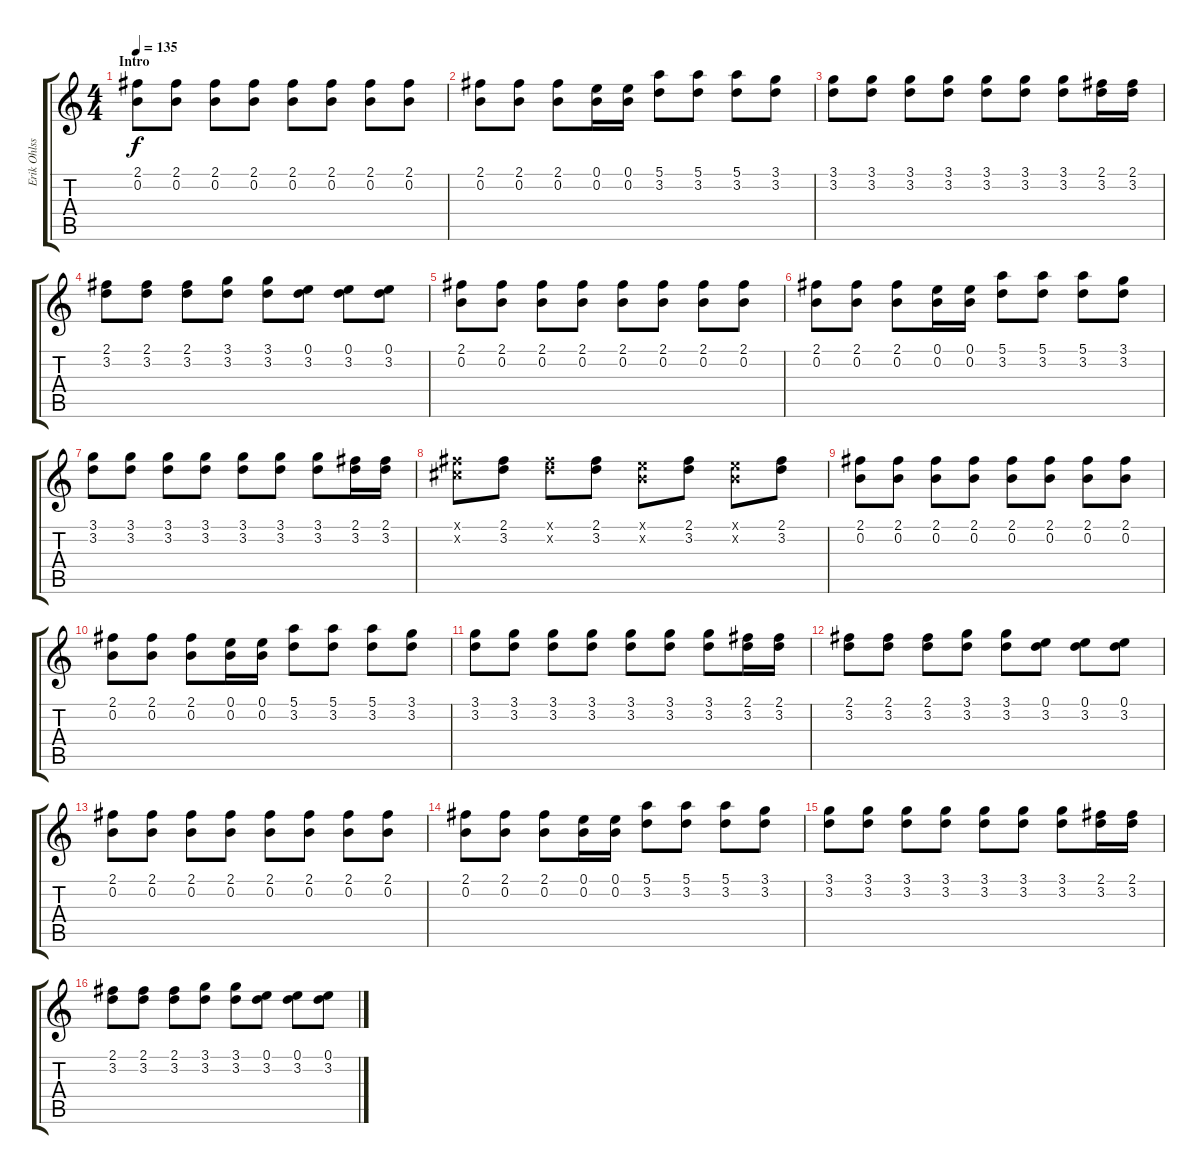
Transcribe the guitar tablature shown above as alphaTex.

\track ("Erik Ohlsson" "Erik Ohlss") {instrument distortionguitar}
\staff {score tabs}
\tuning (E4 B3 G3 D3 A2 E2) {hide}
\ts (4 4)
\section ("" "Intro")
\tempo 135
\clef g2
\ks c
(2.1 0.2).8{dy f instrument distortionguitar} (2.1 0.2).8 (2.1 0.2).8 (2.1 0.2).8 (2.1 0.2).8 (2.1 0.2).8 (2.1 0.2).8 (2.1 0.2).8 |
(2.1 0.2).8 (2.1 0.2).8 (2.1 0.2).8 (0.1 0.2).16 (0.1 0.2).16 (5.1 3.2).8 (5.1 3.2).8 (5.1 3.2).8 (3.1 3.2).8 |
(3.1 3.2).8 (3.1 3.2).8 (3.1 3.2).8 (3.1 3.2).8 (3.1 3.2).8 (3.1 3.2).8 (3.1 3.2).8 (2.1 3.2).16 (2.1 3.2).16 |
(2.1 3.2).8 (2.1 3.2).8 (2.1 3.2).8 (3.1 3.2).8 (3.1 3.2).8 (0.1 3.2).8 (0.1 3.2).8 (0.1 3.2).8 |
(2.1 0.2).8 (2.1 0.2).8 (2.1 0.2).8 (2.1 0.2).8 (2.1 0.2).8 (2.1 0.2).8 (2.1 0.2).8 (2.1 0.2).8 |
(2.1 0.2).8 (2.1 0.2).8 (2.1 0.2).8 (0.1 0.2).16 (0.1 0.2).16 (5.1 3.2).8 (5.1 3.2).8 (5.1 3.2).8 (3.1 3.2).8 |
(3.1 3.2).8 (3.1 3.2).8 (3.1 3.2).8 (3.1 3.2).8 (3.1 3.2).8 (3.1 3.2).8 (3.1 3.2).8 (2.1 3.2).16 (2.1 3.2).16 |
(2.1{x} 2.2{x}).8 (2.1 3.2).8 (2.1{x} 3.2{x}).8 (2.1 3.2).8 (0.1{x} 0.2{x}).8 (2.1 3.2).8 (0.1{x} 0.2{x}).8 (2.1 3.2).8 |
(2.1 0.2).8 (2.1 0.2).8 (2.1 0.2).8 (2.1 0.2).8 (2.1 0.2).8 (2.1 0.2).8 (2.1 0.2).8 (2.1 0.2).8 |
(2.1 0.2).8 (2.1 0.2).8 (2.1 0.2).8 (0.1 0.2).16 (0.1 0.2).16 (5.1 3.2).8 (5.1 3.2).8 (5.1 3.2).8 (3.1 3.2).8 |
(3.1 3.2).8 (3.1 3.2).8 (3.1 3.2).8 (3.1 3.2).8 (3.1 3.2).8 (3.1 3.2).8 (3.1 3.2).8 (2.1 3.2).16 (2.1 3.2).16 |
(2.1 3.2).8 (2.1 3.2).8 (2.1 3.2).8 (3.1 3.2).8 (3.1 3.2).8 (0.1 3.2).8 (0.1 3.2).8 (0.1 3.2).8 |
(2.1 0.2).8 (2.1 0.2).8 (2.1 0.2).8 (2.1 0.2).8 (2.1 0.2).8 (2.1 0.2).8 (2.1 0.2).8 (2.1 0.2).8 |
(2.1 0.2).8 (2.1 0.2).8 (2.1 0.2).8 (0.1 0.2).16 (0.1 0.2).16 (5.1 3.2).8 (5.1 3.2).8 (5.1 3.2).8 (3.1 3.2).8 |
(3.1 3.2).8 (3.1 3.2).8 (3.1 3.2).8 (3.1 3.2).8 (3.1 3.2).8 (3.1 3.2).8 (3.1 3.2).8 (2.1 3.2).16 (2.1 3.2).16 |
(2.1 3.2).8 (2.1 3.2).8 (2.1 3.2).8 (3.1 3.2).8 (3.1 3.2).8 (0.1 3.2).8 (0.1 3.2).8 (0.1 3.2).8
